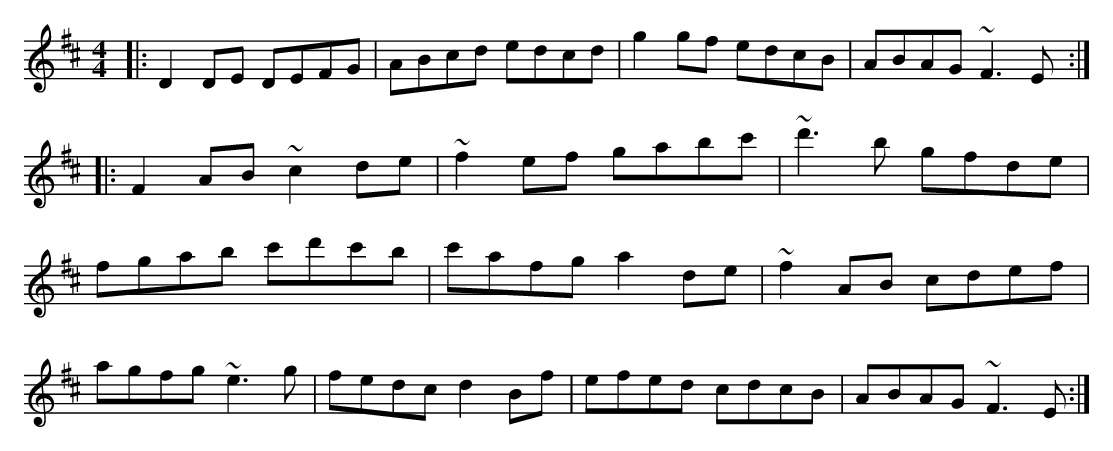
X:1
M:4/4
K:D
|:D2DE DEFG | ABcd edcd | g2gf edcB | ABAG ~F3E :|
|:F2AB ~c2de | ~f2ef gabc' | ~d'3b gfde |
fgab c'd'c'b | c'afg a2 de| ~f2AB cdef |
agfg ~e3g | fedc d2Bf | efed cdcB | ABAG ~F3E :|
